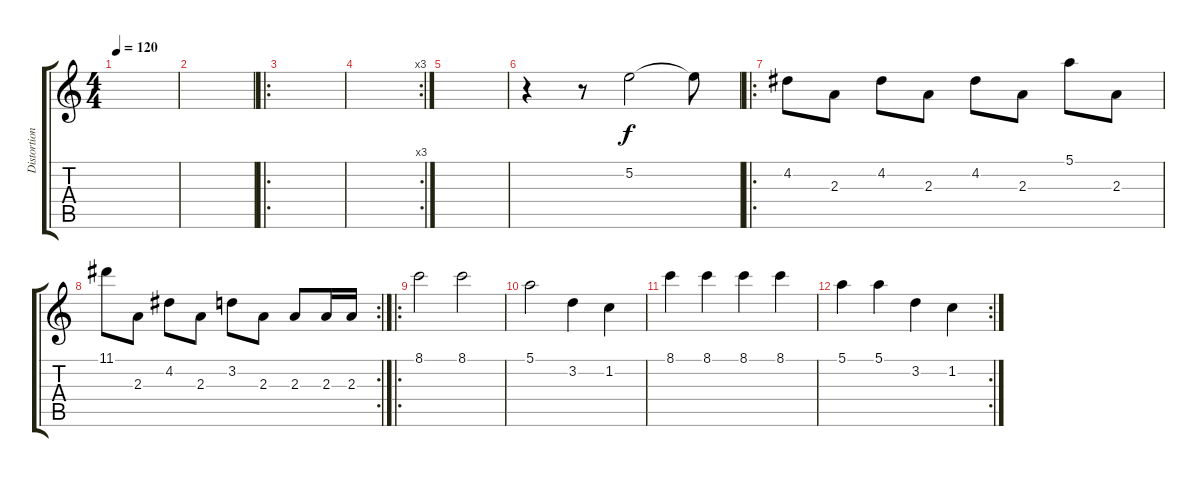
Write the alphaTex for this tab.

\track ("Distortion and Clean" "Distortion") {instrument electricguitarclean}
\staff {score tabs}
\tuning (E4 B3 G3 D3 A2 E2) {hide}
\ts (4 4)
\tempo 120
\clef g2
\ks c
|
|
\ro
|
\rc 3
|
|
r.4{instrument reversecymbal} r.8 5.2.2 5.2{t}.8 |
\ro
4.2.8{instrument electricguitarclean} 2.3.8 4.2.8 2.3.8 4.2.8 2.3.8 5.1.8 2.3.8 |
\rc 2
11.1.8 2.3.8 4.2.8 2.3.8 3.2.8 2.3.8 2.3.8 2.3.16 2.3.16 |
\ro
8.1.2 8.1.2 |
5.1.2 3.2.4 1.2.4 |
8.1.4 8.1.4 8.1.4 8.1.4 |
\rc 2
5.1.4 5.1.4 3.2.4 1.2.4
